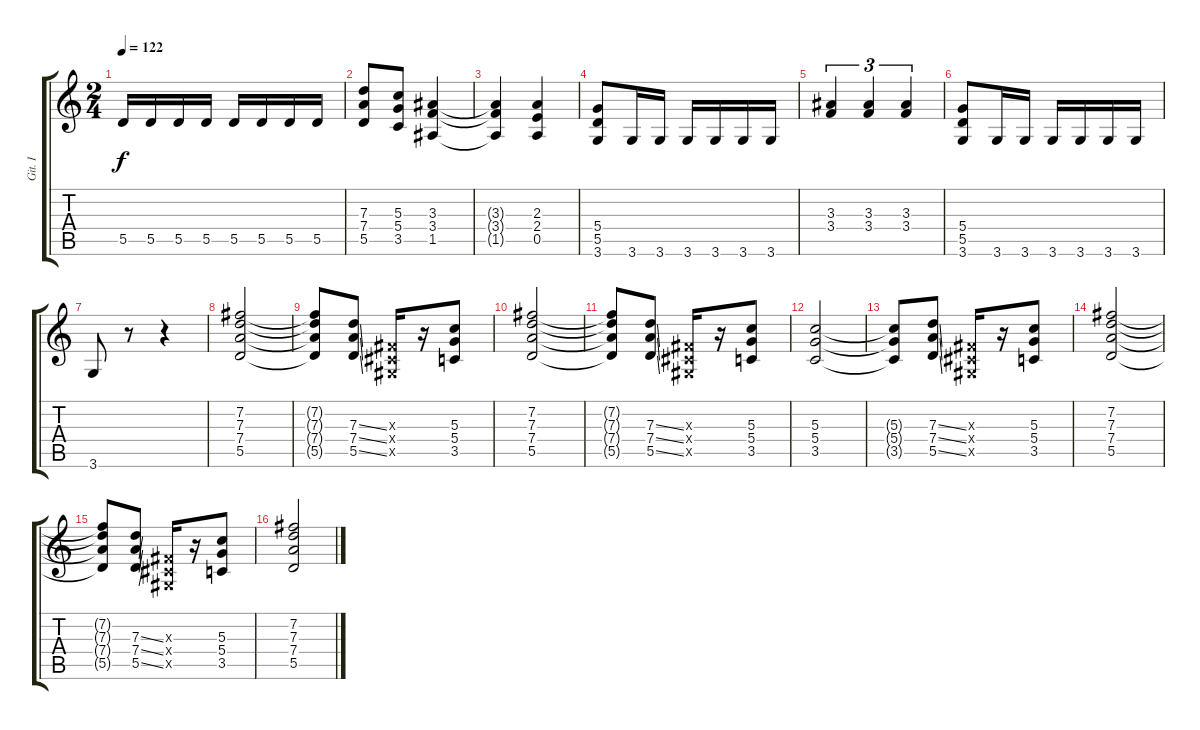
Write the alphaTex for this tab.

\track ("Git. I" "Git. I") {instrument distortionguitar}
\staff {score tabs}
\tuning (E4 B3 G3 D3 A2 E2) {hide}
\ts (2 4)
\tempo 122
\clef g2
\ks c
5.5.16{dy f} 5.5.16 5.5.16 5.5.16 5.5.16 5.5.16 5.5.16 5.5.16 |
(7.3 7.4 5.5).8 (5.3 5.4 3.5).8 (3.3 3.4 1.5).4 |
(3.3{t} 3.4{t} 1.5{t}).4 (2.3 2.4 0.5).4 |
(5.4 5.5 3.6).8 3.6.16 3.6.16 3.6.16 3.6.16 3.6.16 3.6.16 |
(3.3 3.4).4{tu (3 2)} (3.3 3.4).4{tu (3 2)} (3.3 3.4).4{tu (3 2)} |
(5.4 5.5 3.6).8 3.6.16 3.6.16 3.6.16 3.6.16 3.6.16 3.6.16 |
3.6.8 r.8 r.4 |
(7.2 7.3 7.4 5.5).2 |
(7.2{t} 7.3{t} 7.4{t} 5.5{t}).8 (7.3{ss} 7.4{ss} 5.5{ss}).8 (-1.3{x} -1.4{x} -1.5{x}).16 r.16 (5.3 5.4 3.5).8 |
(7.2 7.3 7.4 5.5).2 |
(7.2{t} 7.3{t} 7.4{t} 5.5{t}).8 (7.3{ss} 7.4{ss} 5.5{ss}).8 (-1.3{x} -1.4{x} -1.5{x}).16 r.16 (5.3 5.4 3.5).8 |
(5.3 5.4 3.5).2 |
(5.3{t} 5.4{t} 3.5{t}).8 (7.3{ss} 7.4{ss} 5.5{ss}).8 (-1.3{x} -1.4{x} -1.5{x}).16 r.16 (5.3 5.4 3.5).8 |
(7.2 7.3 7.4 5.5).2 |
(7.2{t} 7.3{t} 7.4{t} 5.5{t}).8 (7.3{ss} 7.4{ss} 5.5{ss}).8 (-1.3{x} -1.4{x} -1.5{x}).16 r.16 (5.3 5.4 3.5).8 |
(7.2 7.3 7.4 5.5).2
